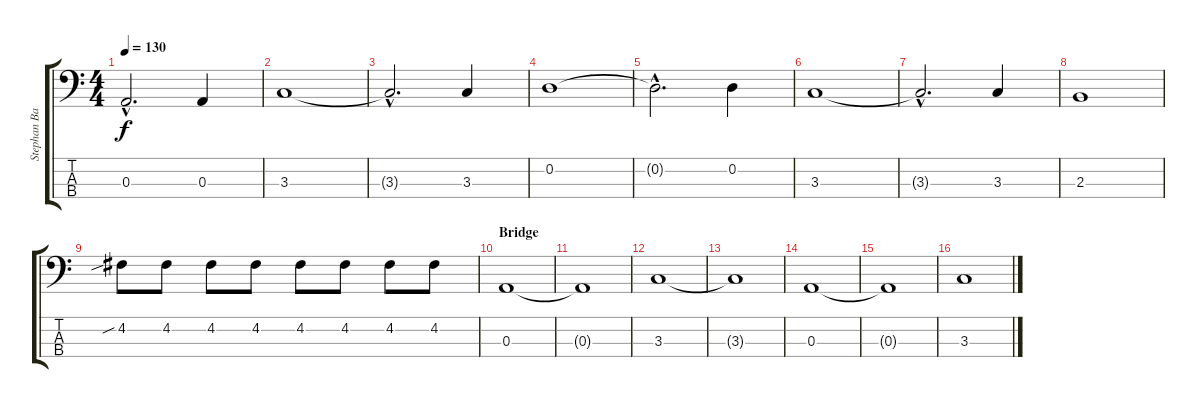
\track ("Stephan Bass" "Stephan Ba") {instrument electricbassfinger}
\staff {score tabs}
\tuning (G2 D2 A1 E1) {hide}
\ts (4 4)
\tempo 130
\clef f4
\ks c
0.3{hac t}.2{d dy f} 0.3.4 |
3.3.1 |
3.3{hac t}.2{d} 3.3.4 |
0.2.1 |
0.2{hac t}.2{d} 0.2.4 |
3.3.1 |
3.3{hac t}.2{d} 3.3.4 |
2.3.1 |
4.2{sib}.8 4.2.8 4.2.8 4.2.8 4.2.8 4.2.8 4.2.8 4.2.8 |
\section ("" "Bridge")
0.3.1 |
0.3{t}.1 |
3.3.1 |
3.3{t}.1 |
0.3.1 |
0.3{t}.1 |
3.3.1
